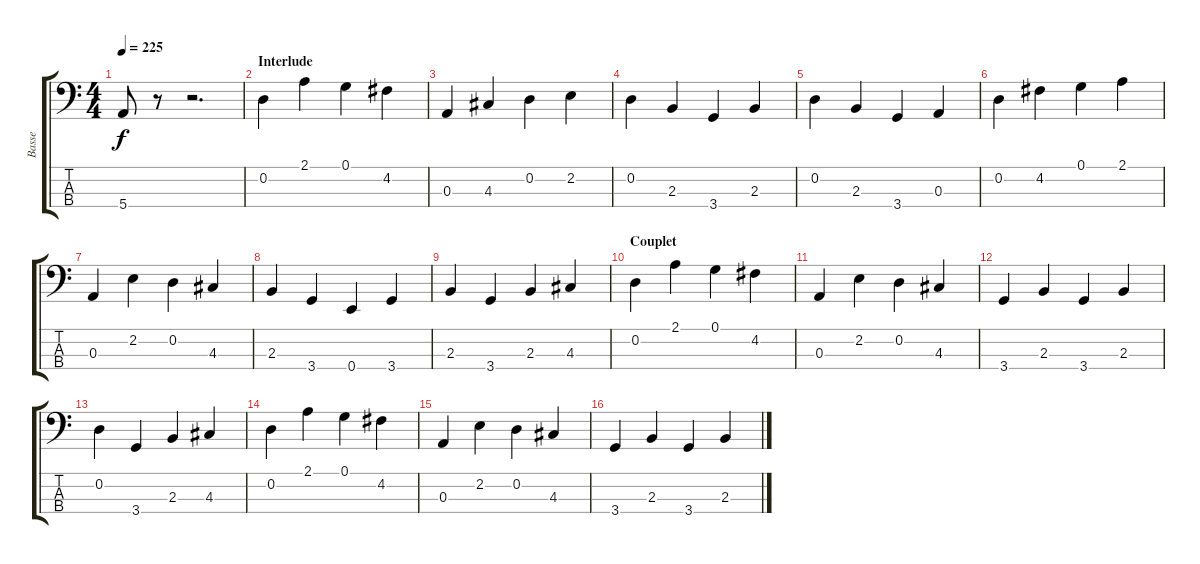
\track ("Basse" "Basse") {instrument electricbassfinger}
\staff {score tabs}
\tuning (G2 D2 A1 E1) {hide}
\ts (4 4)
\tempo 225
\clef f4
\ks c
5.4.8{dy f} r.8 r.2{d} |
\section ("" "Interlude")
0.2.4 2.1.4 0.1.4 4.2.4 |
0.3.4 4.3.4 0.2.4 2.2.4 |
0.2.4 2.3.4 3.4.4 2.3.4 |
0.2.4 2.3.4 3.4.4 0.3.4 |
0.2.4 4.2.4 0.1.4 2.1.4 |
0.3.4 2.2.4 0.2.4 4.3.4 |
2.3.4 3.4.4 0.4.4 3.4.4 |
2.3.4 3.4.4 2.3.4 4.3.4 |
\section ("" "Couplet")
0.2.4 2.1.4 0.1.4 4.2.4 |
0.3.4 2.2.4 0.2.4 4.3.4 |
3.4.4 2.3.4 3.4.4 2.3.4 |
0.2.4 3.4.4 2.3.4 4.3.4 |
0.2.4 2.1.4 0.1.4 4.2.4 |
0.3.4 2.2.4 0.2.4 4.3.4 |
3.4.4 2.3.4 3.4.4 2.3.4
